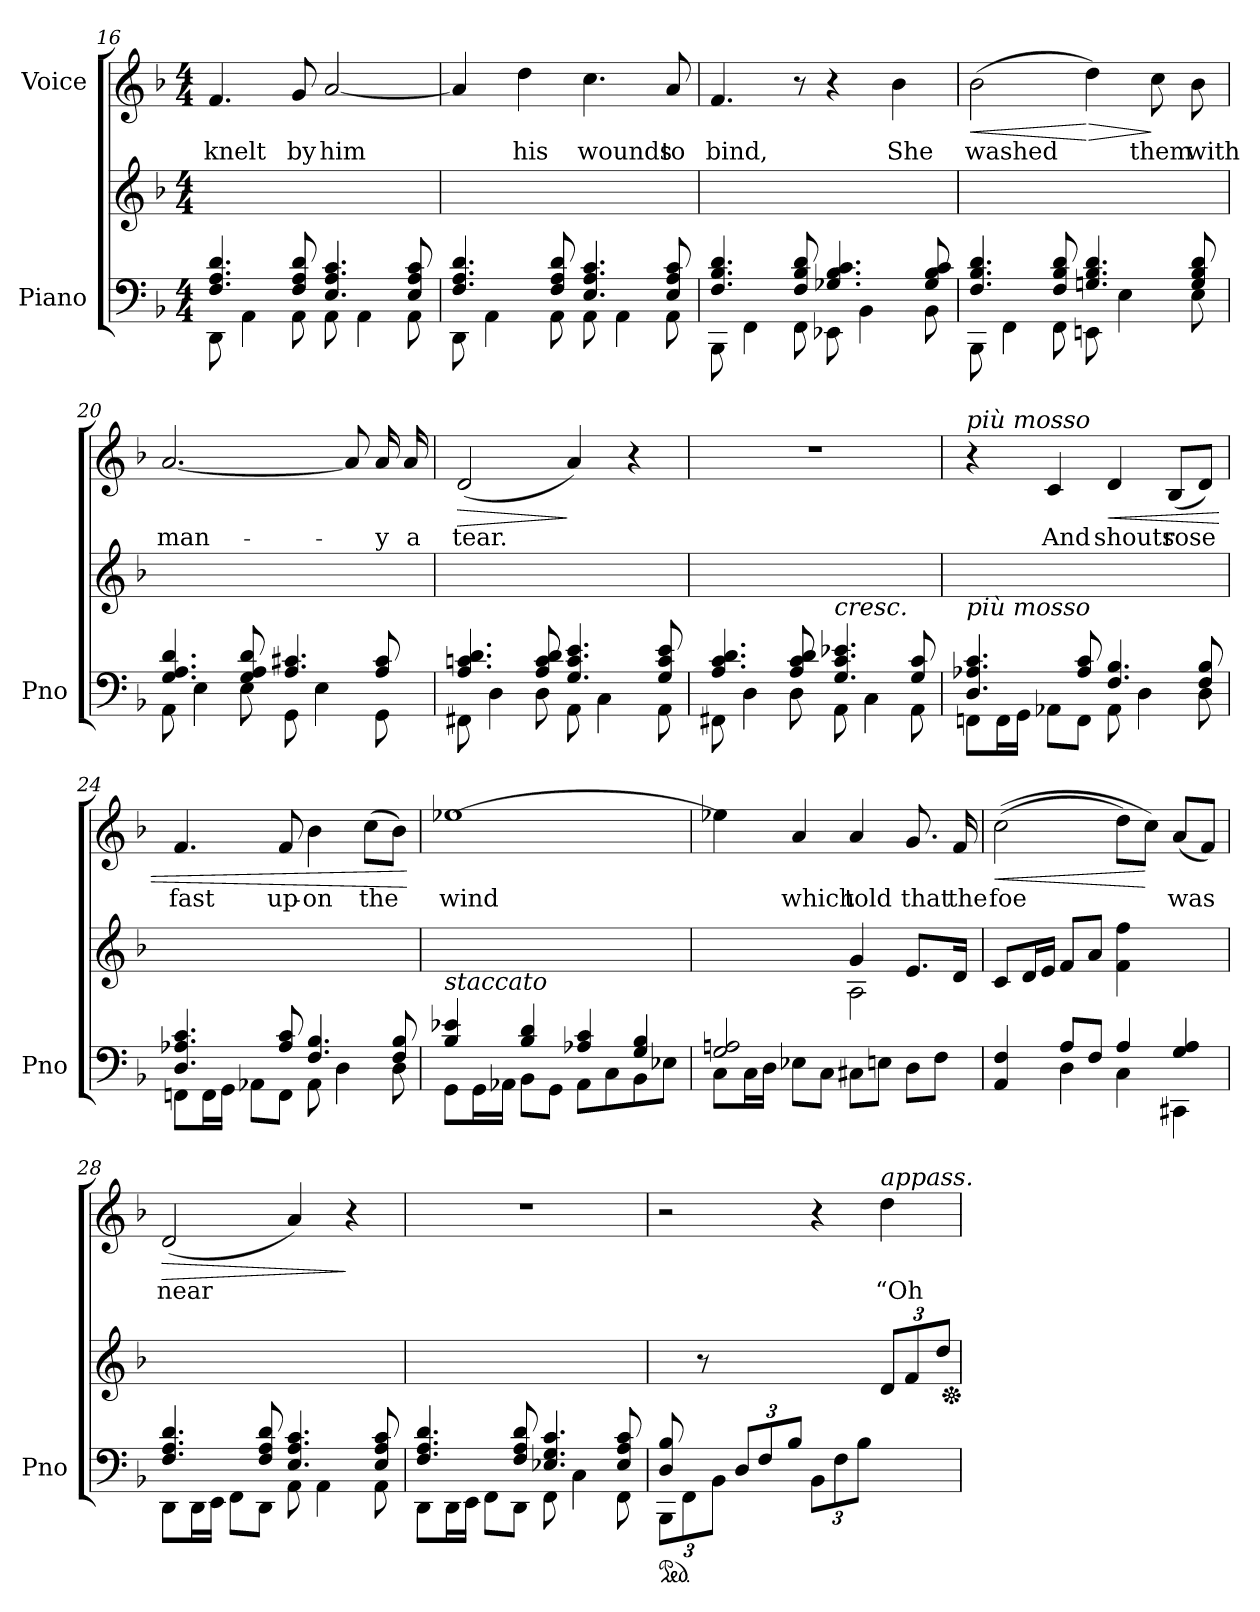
**kern	**kern	**kern	**text	**dynam
*part2	*part2	*part1	*part1	*part1
*staff3	*staff2	*staff1	*staff1	*staff1
*I"Piano	*	*I"Voice	*	*
*I'Pno	*	*	*	*
*clefF4	*clefG2	*clefG2	*	*
*k[b-]	*k[b-]	*k[b-]	*	*
*M4/4	*M4/4	*M4/4	*	*
=16	=16	=16	=16	=16
*^	*	*	*	*
4.F/ 4.A/ 4.d/	8DD\	1ryy	4.f/	knelt	.
.	4AA\	.	.	.	.
8F/ 8A/ 8d/	8AA\	.	8g/	by	.
4.E/ 4.A/ 4.c/	8AA\	.	[2a/	him	.
.	4AA\	.	.	.	.
8E/ 8A/ 8c/	8AA\	.	.	.	.
=17	=17	=17	=17	=17	=17
4.F/ 4.A/ 4.d/	8DD\	1ryy	4a/]	.	.
.	4AA\	.	.	.	.
.	.	.	4dd\	his	.
8F/ 8A/ 8d/	8AA\	.	.	.	.
4.E/ 4.A/ 4.c/	8AA\	.	4.cc\	wounds	.
.	4AA\	.	.	.	.
8E/ 8A/ 8c/	8AA\	.	8a/	to	.
=18	=18	=18	=18	=18	=18
4.F/ 4.B-/ 4.d/	8BBB-\	1ryy	4.f/	bind,	.
.	4FF\	.	.	.	.
8F/ 8B-/ 8d/	8FF\	.	8r	.	.
4.G-X/ 4.B-/ 4.c/	8EE-X\	.	4r	.	.
.	4BB-\	.	.	.	.
.	.	.	4b-\	She	.
8G-/ 8B-/ 8c/	8BB-\	.	.	.	.
=19	=19	=19	=19	=19	=19
!	!	!	!	!	!LO:HP:b
4.F/ 4.B-/ 4.d/	8BBB-\	1ryy	(2b-\	washed	<
.	4FF\	.	.	.	.
8F/ 8B-/ 8d/	8FF\	.	.	.	.
!	!	!	!	!	!LO:HP:n=1:b
4.Gn/ 4.B-/ 4.d/	8EEn\	.	4dd\)	.	[ >
.	4E\	.	.	.	.
.	.	.	8cc\	them	]
8G/ 8B-/ 8d/	8E\	.	8b-\	with	.
=20	=20	=20	=20	=20	=20
4.G/ 4.A/ 4.d/	8AA\	1ryy	[2.a/	man-	.
.	4E\	.	.	.	.
8G/ 8A/ 8d/	8E\	.	.	.	.
4.A/ 4.c#X/	8GG\	.	.	.	.
.	4E\	.	.	.	.
.	.	.	8a/]	.	.
8A/ 8c#/	8GG\	.	16a/	-y	.
.	.	.	16a/	a	.
=21	=21	=21	=21	=21	=21
!	!	!	!	!	!LO:HP:b
4.A/ 4.cn/ 4.d/	8FF#X\	1ryy	(2d/	tear.	>
.	4D\	.	.	.	.
8A/ 8c/ 8d/	8D\	.	.	.	.
4.G/ 4.c/ 4.e/	8AA\	.	4a/)	.	]
.	4C\	.	.	.	.
.	.	.	4r	.	.
8G/ 8c/ 8e/	8AA\	.	.	.	.
=22	=22	=22	=22	=22	=22
4.A/ 4.c/ 4.d/	8FF#X\	2ryy	1r	.	.
.	4D\	.	.	.	.
8A/ 8c/ 8d/	8D\	.	.	.	.
!	!	!LO:TX:b:i:t=cresc.	!	!	!
4.G/ 4.c/ 4.e-X/	8AA\	2ryy	.	.	.
.	4C\	.	.	.	.
8G/ 8c/	8AA\	.	.	.	.
=23	=23	=23	=23	=23	=23
!	!	!	!LO:TX:a:i:t=più mosso	!	!
!	!	!LO:TX:b:i:t=più mosso	!	!	!
4.D/ 4.A-X/ 4.c/	8FFn\L	1ryy	4r	.	.
.	16FF\L	.	.	.	.
.	16GG\JJ	.	.	.	.
.	8AA-X\L	.	4c/	And	.
8A-/ 8c/	8FF\J	.	.	.	.
!	!	!	!	!	!LO:HP:b
4.F/ 4.B-/	8AA-\	.	4d/	shouts	<
.	4D\	.	.	.	.
.	.	.	(8B-/L	rose	.
8F/ 8B-/	8D\	.	8d/J)	.	.
=24	=24	=24	=24	=24	=24
4.D/ 4.A-X/ 4.c/	8FFn\L	1ryy	4.f/	fast	.
.	16FF\L	.	.	.	.
.	16GG\JJ	.	.	.	.
.	8AA-X\L	.	.	.	.
8A-/ 8c/	8FF\J	.	8f/	up-	.
4.F/ 4.B-/	8AA-\	.	4b-\	-on	.
.	4D\	.	.	.	.
.	.	.	(8cc\L	the	.
8F/ 8B-/	8D\	.	8b-\J)	.	.
*v	*v	*	*	*	*
.	.	.	.	[
=25	=25	=25	=25	=25
*^	*	*	*	*
!	!	!LO:TX:b:i:t=staccato	!	!	!
4B-/ 4e-X/	8GG\L	1ryy	[1ee-X	wind	.
.	16GG\L	.	.	.	.
.	16AA-X\JJ	.	.	.	.
4B-/ 4d/	8BB-\L	.	.	.	.
.	8GG\J	.	.	.	.
4A-X/ 4c/	8AA-\L	.	.	.	.
.	8C\	.	.	.	.
4G/ 4B-/	8BB-\	.	.	.	.
.	8E-X\J	.	.	.	.
=26	=26	=26	=26	=26	=26
*	*	*^	*	*	*
2G/ 2An/	8C\L	2ryy	2ryy	4ee-X\]	.	.
.	16C\L	.	.	.	.	.
.	16D\JJ	.	.	.	.	.
.	8E-X\L	.	.	4a/	which	.
.	8C\J	.	.	.	.	.
2ryy	8C#X\L	4g/	2A\	4a/	told	.
.	8En\J	.	.	.	.	.
.	8D\L	8.e/L	.	8.g/	that	.
.	8F\J	.	.	.	.	.
.	.	16d/Jk	.	16f/	the	.
*	*	*v	*v	*	*	*
=27	=27	=27	=27	=27	=27
*	*^	*	*	*	*
!	!	!	!	!	!	!LO:HP:b
2.ryy	4AA/ 4F/	4ryy	8c/L	((2cc\	foe	<
.	.	.	16d/L	.	.	.
.	.	.	16e/JJ	.	.	.
.	8A/L	4D\	8f/L	.	.	.
.	8F/J	.	8a/J	.	.	.
.	4A/	4C\	4f\ 4ff\	8dd\L)	.	.
.	.	.	.	8cc\J)	.	[
4G/ 4A/	4CC#X\	4ryy	4ryy	(8a/L	was	.
.	.	.	.	8f/J)	.	.
*	*v	*v	*	*	*	*
=28	=28	=28	=28	=28	=28
!	!	!	!	!	!LO:HP:b
4.F/ 4.A/ 4.d/	8DD\L	1ryy	(2d/	near	>
.	16DD\L	.	.	.	.
.	16EE\JJ	.	.	.	.
.	8FF\L	.	.	.	.
8F/ 8A/ 8d/	8DD\J	.	.	.	.
4.E/ 4.A/ 4.c/	8AA\	.	4a/)	.	.
.	4AA\	.	.	.	.
.	.	.	4r	.	]
8E/ 8A/ 8c/	8AA\	.	.	.	.
=29	=29	=29	=29	=29	=29
4.F/ 4.A/ 4.d/	8DD\L	1ryy	1r	.	.
.	16DD\L	.	.	.	.
.	16EE\JJ	.	.	.	.
.	8FF\L	.	.	.	.
8F/ 8A/ 8d/	8DD\J	.	.	.	.
4.E-X/ 4.G/ 4.c/	8FF\	.	.	.	.
.	4C\	.	.	.	.
8E-/ 8A/ 8c/	8FF\	.	.	.	.
=30	=30	=30	=30	=30	=30
*ped	*	*	*	*	*
*	*Xbrackettup	*	*	*	*
*	*	*^	*	*	*
8D/ 8B-/	12BBB-\L	8ryy	2.ryy	2r	.	.
.	12FF\	.	.	.	.	.
4ryy	.	8r	.	.	.	.
.	12BB-\J	.	.	.	.	.
.	12D/L	4ryy	.	.	.	.
.	12F/	.	.	.	.	.
2ryy	.	.	.	.	.	.
.	12B-/J	.	.	.	.	.
.	(12BB-\L	2ryy	.	4r	.	.
.	12F\	.	.	.	.	.
.	12B-\J	.	.	.	.	.
*	*	*	*Xbrackettup	*	*	*
!	!	!	!	!LO:TX:i:t=appass.	!	!
.	4ryy	.	12d/L	4dd\	“Oh	.
.	.	.	12f/	.	.	.
8ryy	.	.	.	.	.	.
.	.	.	12dd/J)	.	.	.
*v	*v	*	*	*	*	*
*	*Xped	*	*	*	*
*	*v	*v	*	*	*
=	=	=	=	=
*-	*-	*-	*-	*-
